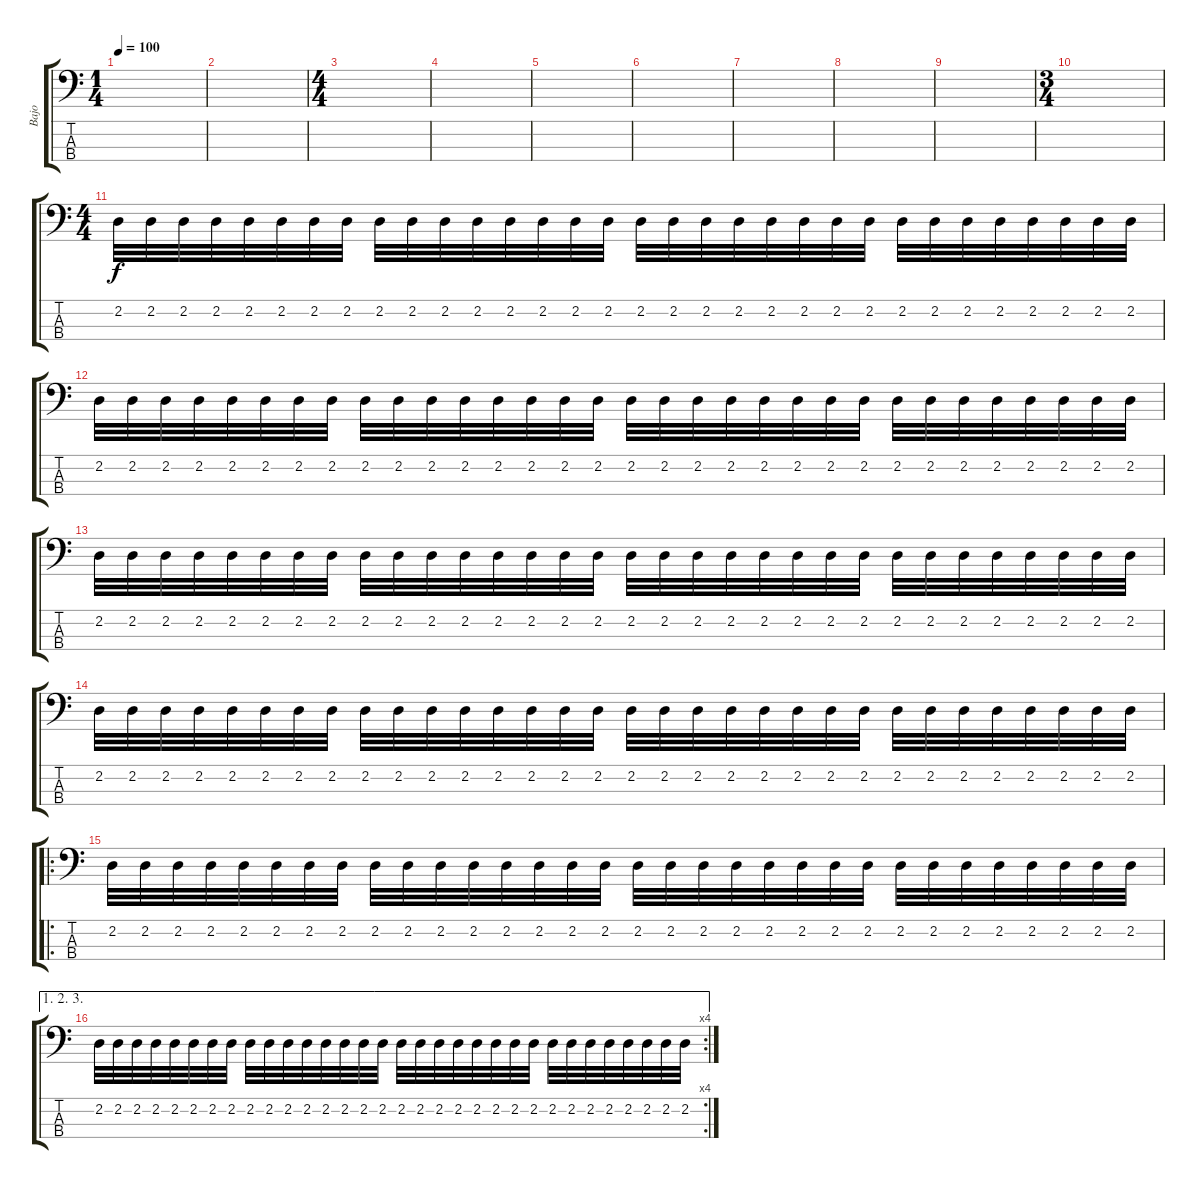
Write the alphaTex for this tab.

\track ("Bajo" "Bajo") {instrument electricbassfinger}
\staff {score tabs}
\tuning (F2 C2 G1 D1) {hide}
\ts (1 4)
\tempo 100
\clef f4
\ks c
|
|
\ts (4 4)
|
|
|
|
|
|
|
\ts (3 4)
|
\ts (4 4)
2.2.32 2.2.32 2.2.32 2.2.32 2.2.32 2.2.32 2.2.32 2.2.32 2.2.32 2.2.32 2.2.32 2.2.32 2.2.32 2.2.32 2.2.32 2.2.32 2.2.32 2.2.32 2.2.32 2.2.32 2.2.32 2.2.32 2.2.32 2.2.32 2.2.32 2.2.32 2.2.32 2.2.32 2.2.32 2.2.32 2.2.32 2.2.32 |
2.2.32 2.2.32 2.2.32 2.2.32 2.2.32 2.2.32 2.2.32 2.2.32 2.2.32 2.2.32 2.2.32 2.2.32 2.2.32 2.2.32 2.2.32 2.2.32 2.2.32 2.2.32 2.2.32 2.2.32 2.2.32 2.2.32 2.2.32 2.2.32 2.2.32 2.2.32 2.2.32 2.2.32 2.2.32 2.2.32 2.2.32 2.2.32 |
2.2.32 2.2.32 2.2.32 2.2.32 2.2.32 2.2.32 2.2.32 2.2.32 2.2.32 2.2.32 2.2.32 2.2.32 2.2.32 2.2.32 2.2.32 2.2.32 2.2.32 2.2.32 2.2.32 2.2.32 2.2.32 2.2.32 2.2.32 2.2.32 2.2.32 2.2.32 2.2.32 2.2.32 2.2.32 2.2.32 2.2.32 2.2.32 |
2.2.32 2.2.32 2.2.32 2.2.32 2.2.32 2.2.32 2.2.32 2.2.32 2.2.32 2.2.32 2.2.32 2.2.32 2.2.32 2.2.32 2.2.32 2.2.32 2.2.32 2.2.32 2.2.32 2.2.32 2.2.32 2.2.32 2.2.32 2.2.32 2.2.32 2.2.32 2.2.32 2.2.32 2.2.32 2.2.32 2.2.32 2.2.32 |
\ro
2.2.32 2.2.32 2.2.32 2.2.32 2.2.32 2.2.32 2.2.32 2.2.32 2.2.32 2.2.32 2.2.32 2.2.32 2.2.32 2.2.32 2.2.32 2.2.32 2.2.32 2.2.32 2.2.32 2.2.32 2.2.32 2.2.32 2.2.32 2.2.32 2.2.32 2.2.32 2.2.32 2.2.32 2.2.32 2.2.32 2.2.32 2.2.32 |
\ae (1 2 3)
\rc 4
2.2.32 2.2.32 2.2.32 2.2.32 2.2.32 2.2.32 2.2.32 2.2.32 2.2.32 2.2.32 2.2.32 2.2.32 2.2.32 2.2.32 2.2.32 2.2.32 2.2.32 2.2.32 2.2.32 2.2.32 2.2.32 2.2.32 2.2.32 2.2.32 2.2.32 2.2.32 2.2.32 2.2.32 2.2.32 2.2.32 2.2.32 2.2.32
